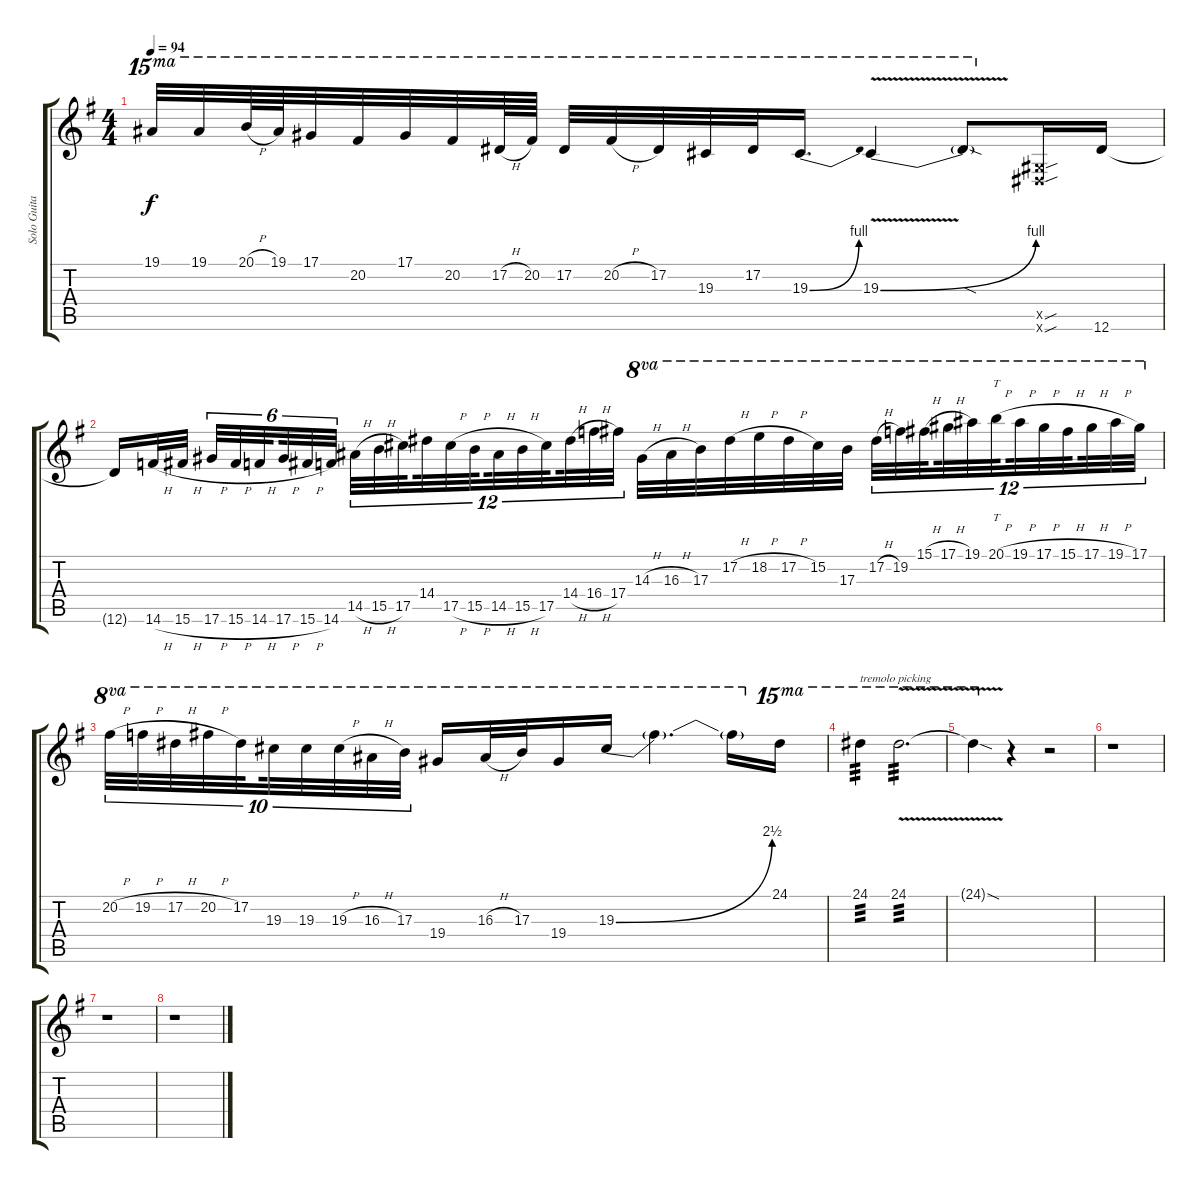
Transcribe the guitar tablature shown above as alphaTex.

\track ("Solo Guitar" "Solo Guita") {instrument distortionguitar}
\staff {score tabs}
\tuning (Eb4 Bb3 Gb3 Db3 Ab2 Eb2) {hide}
\ts (4 4)
\tempo 94
\clef g2
\ks g
19.1.32{ot 15ma dy f} 19.1.32{ot 15ma} 20.1{h}.64{ot 15ma} 19.1.64{ot 15ma} 17.1.32{ot 15ma} 20.2.32{ot 15ma} 17.1.32{ot 15ma} 20.2.32{ot 15ma} 17.2{h}.64{ot 15ma} 20.2.64{ot 15ma} 17.2.32{ot 15ma} 20.2{h}.32{ot 15ma} 17.2.32{ot 15ma} 19.3.32{ot 15ma} 17.2.32{ot 15ma} 19.3{be (bend 0 0 60 4)}.16{d ot 15ma} 19.3{be (bend 0 0 60 4) v}.4{ot 15ma} 19.3{sod t}.8{ot 15ma} (0.5{sou x} 0.6{sou x}).16 12.6.16 |
12.6{t}.16 14.6{h}.32 15.6{h}.32{beam splitsecondary} 17.6{h}.32{tu (6 4)} 15.6{h}.32{tu (6 4)} 14.6{h}.32{tu (6 4) beam splitsecondary} 17.6{h}.32{tu (6 4)} 15.6{h}.32{tu (6 4)} 14.6.32{tu (6 4)} 14.5{h}.32{tu (12 8)} 15.5{h}.32{tu (12 8)} 17.5.32{tu (12 8) beam splitsecondary} 14.4.32{tu (12 8)} 17.5{h}.32{tu (12 8)} 15.5{h}.32{tu (12 8) beam splitsecondary} 14.5{h}.32{tu (12 8)} 15.5{h}.32{tu (12 8)} 17.5.32{tu (12 8) beam splitsecondary} 14.4{h}.32{tu (12 8)} 16.4{h}.32{tu (12 8)} 17.4.32{tu (12 8)} 14.3{h}.32{ot 8va} 16.3{h}.32{ot 8va} 17.3.32{ot 8va} 17.2{h}.32{ot 8va} 18.2{h}.32{ot 8va} 17.2{h}.32{ot 8va} 15.2.32{ot 8va} 17.3.32{ot 8va} 17.2{h}.32{tu (12 8) ot 8va} 19.2.32{tu (12 8) ot 8va} 15.1{h}.32{tu (12 8) ot 8va beam splitsecondary} 17.1{h}.32{tu (12 8) ot 8va} 19.1.32{tu (12 8) ot 8va} 20.1{h}.32{tt tu (12 8) ot 8va beam splitsecondary} 19.1{h}.32{tu (12 8) ot 8va} 17.1{h}.32{tu (12 8) ot 8va} 15.1{h}.32{tu (12 8) ot 8va beam splitsecondary} 17.1{h}.32{tu (12 8) ot 8va} 19.1{h}.32{tu (12 8) ot 8va} 17.1.32{tu (12 8) ot 8va} |
20.2{h}.32{tu (10 8) ot 8va} 19.2{h}.32{tu (10 8) ot 8va} 17.2{h}.32{tu (10 8) ot 8va} 20.2{h}.32{tu (10 8) ot 8va} 17.2.32{tu (10 8) ot 8va beam splitsecondary} 19.3.32{tu (10 8) ot 8va} 19.3.32{tu (10 8) ot 8va} 19.3{h}.32{tu (10 8) ot 8va} 16.3{h}.32{tu (10 8) ot 8va} 17.3.32{tu (10 8) ot 8va} 19.4.16{ot 8va} 16.3{h}.32{ot 8va} 17.3.32{ot 8va} 19.4.16{ot 8va} 19.3{be (bend 0 0 60 10)}.16{ot 8va} 19.3{t}.4{d ot 8va} 19.3{t}.16{ot 8va} 24.1.16{ot 15ma} |
24.1.4{ot 15ma txt "tremolo picking" tp 3} 24.1{v}.2{d ot 15ma tp 3} |
24.1{sod t}.4{ot 15ma} r.4 r.2 |
r.1 |
r.1 |
r.1
